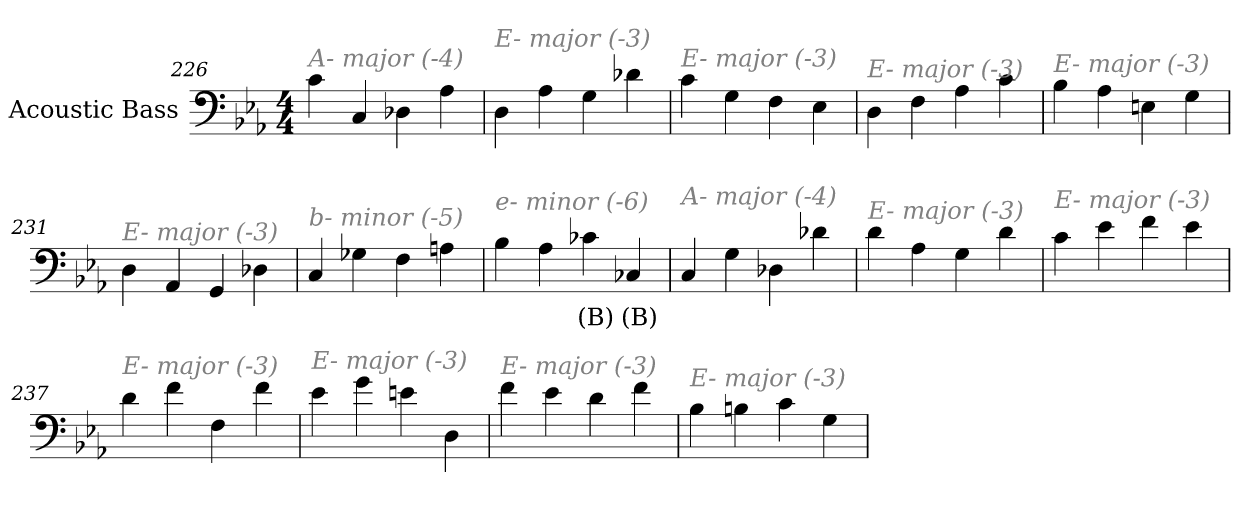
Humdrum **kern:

**kern	**text
*part1	*part1
*staff1	*staff1
*I"Acoustic Bass	*
*clefF4	*
*ITrd7c12	*
*k[b-e-a-]	*
*E-:	*
*M4/4	*
=226	=226
!LO:TX:i:color=#808080:t=A- major (-4)	!
4C	.
4CC	.
4DD-X	.
4AA-	.
=227	=227
!LO:TX:i:color=#808080:t=E- major (-3)	!
4DD	.
4AA-	.
4GG	.
4D-X	.
=228	=228
!LO:TX:i:color=#808080:t=E- major (-3)	!
4C	.
4GG	.
4FF	.
4EE-	.
=229	=229
!LO:TX:i:color=#808080:t=E- major (-3)	!
4DD	.
4FF	.
4AA-	.
4C	.
=230	=230
!LO:TX:i:color=#808080:t=E- major (-3)	!
4BB-	.
4AA-	.
4EEn	.
4GG	.
=231	=231
!LO:TX:i:color=#808080:t=E- major (-3)	!
4DD	.
4AAA-	.
4GGG	.
4DD-X	.
=232	=232
!LO:TX:i:color=#808080:t=b- minor (-5)	!
4CC	.
4GG-X	.
4FF	.
4AAn	.
=233	=233
!LO:TX:i:color=#808080:t=e- minor (-6)	!
4BB-	.
4AA-	.
4C-Xi	(B)
4CC-Xi	(B)
=234	=234
!LO:TX:i:color=#808080:t=A- major (-4)	!
4CC	.
4GG	.
4DD-X	.
4D-X	.
=235	=235
!LO:TX:i:color=#808080:t=E- major (-3)	!
4D	.
4AA-	.
4GG	.
4D	.
=236	=236
!LO:TX:i:color=#808080:t=E- major (-3)	!
4C	.
4E-	.
4F	.
4E-	.
=237	=237
!LO:TX:i:color=#808080:t=E- major (-3)	!
4D	.
4F	.
4FF	.
4F	.
=238	=238
!LO:TX:i:color=#808080:t=E- major (-3)	!
4E-	.
4G	.
4En	.
4DD	.
=239	=239
!LO:TX:i:color=#808080:t=E- major (-3)	!
4F	.
4E-	.
4D	.
4F	.
=240	=240
!LO:TX:i:color=#808080:t=E- major (-3)	!
4BB-	.
4BBn	.
4C	.
4GG	.
=	=
*-	*-
